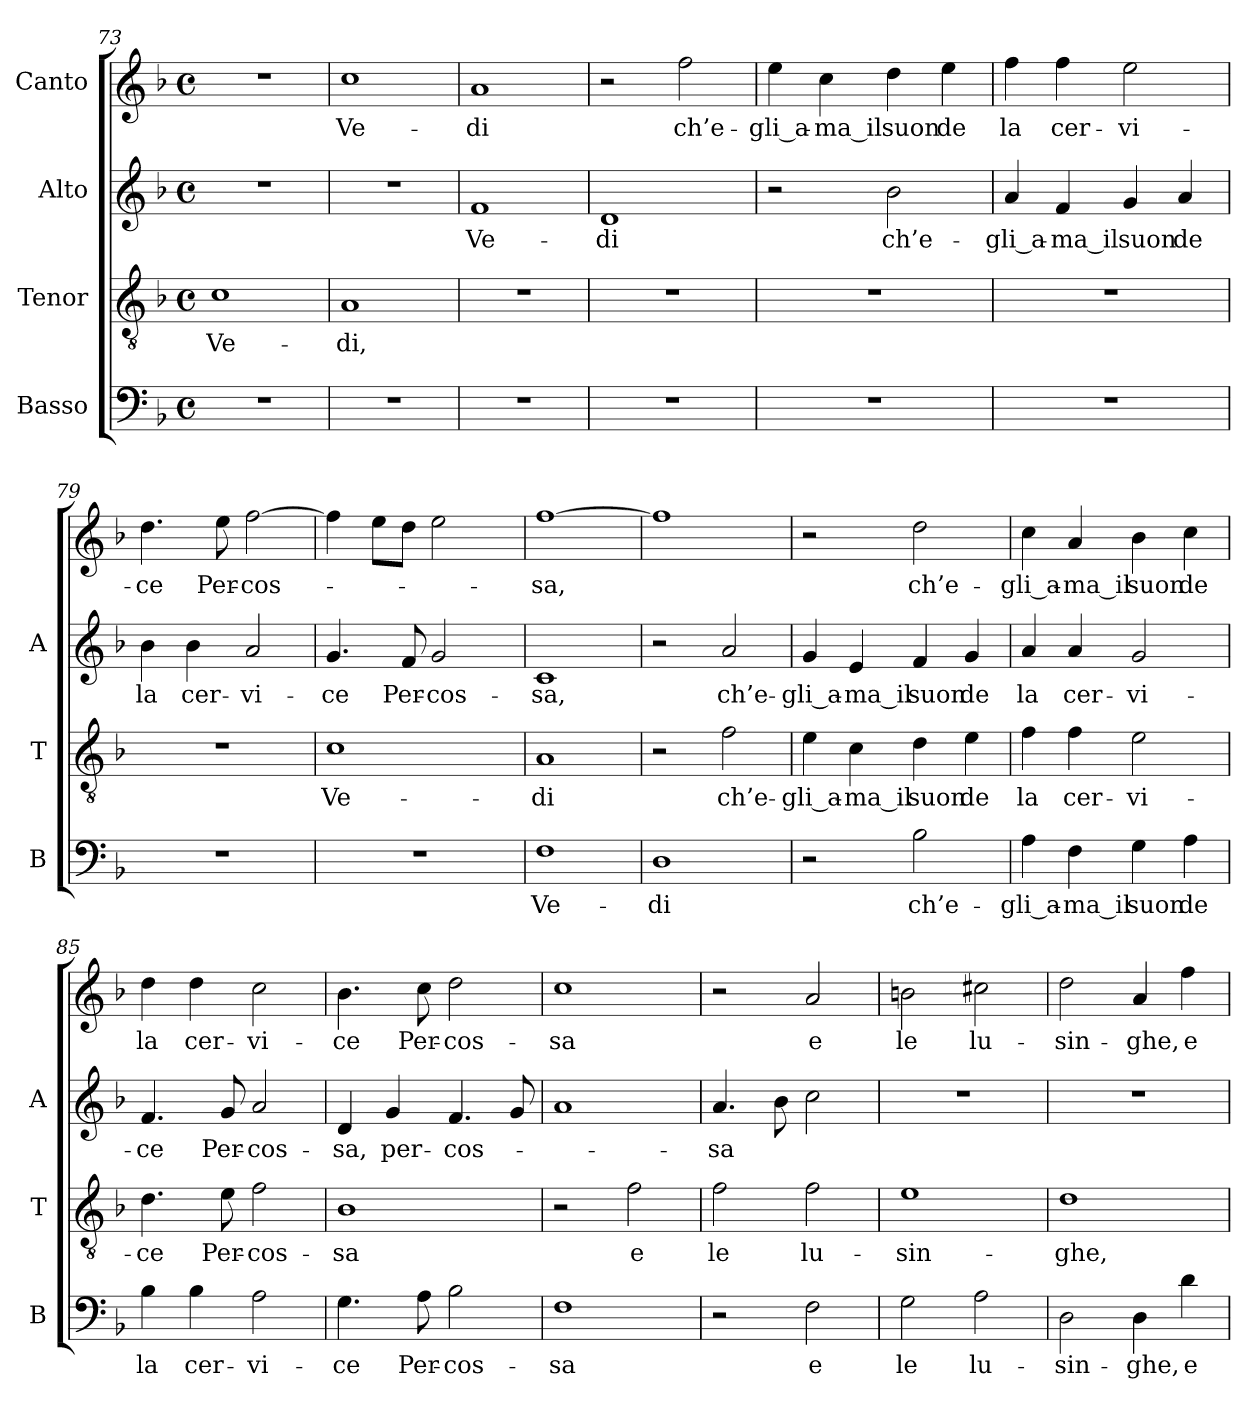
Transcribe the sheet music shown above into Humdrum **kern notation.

**kern	**text	**kern	**text	**kern	**text	**kern	**text
*part4	*part4	*part3	*part3	*part2	*part2	*part1	*part1
*staff4	*staff4	*staff3	*staff3	*staff2	*staff2	*staff1	*staff1
*I"Basso	*	*I"Tenor	*	*I"Alto	*	*I"Canto	*
*I'B	*	*I'T	*	*I'A	*	*	*
!!LO:PB:g=z
*clefF4	*	*clefGv2	*	*clefG2	*	*clefG2	*
*k[b-]	*	*k[b-]	*	*k[b-]	*	*k[b-]	*
*F:	*	*F:	*	*F:	*	*F:	*
*M4/4	*	*M4/4	*	*M4/4	*	*M4/4	*
*met(c)	*	*met(c)	*	*met(c)	*	*met(c)	*
=73	=73	=73	=73	=73	=73	=73	=73
1r	.	1c	Ve-	1r	.	1r	.
=74	=74	=74	=74	=74	=74	=74	=74
1r	.	1A	-di,	1r	.	1cc	Ve-
=75	=75	=75	=75	=75	=75	=75	=75
1r	.	1r	.	1f	Ve-	1a	-di
=76	=76	=76	=76	=76	=76	=76	=76
1r	.	1r	.	1d	-di	2r	.
.	.	.	.	.	.	2ff	ch’e-
=77	=77	=77	=77	=77	=77	=77	=77
1r	.	1r	.	2r	.	4ee	gli_a-
.	.	.	.	.	.	4cc	-ma_il
.	.	.	.	2b-	ch’e-	4dd	-suon
.	.	.	.	.	.	4ee	-de
=78	=78	=78	=78	=78	=78	=78	=78
1r	.	1r	.	4a	gli_a-	4ff	-la
.	.	.	.	4f	-ma_il	4ff	cer-
.	.	.	.	4g	-suon	2ee	vi-
.	.	.	.	4a	-de	.	.
=79	=79	=79	=79	=79	=79	=79	=79
1r	.	1r	.	4b-	-la	4.dd	-ce
.	.	.	.	4b-	cer-	.	.
.	.	.	.	.	.	8ee	Per-
.	.	.	.	2a	vi-	[2ff	cos-
=80	=80	=80	=80	=80	=80	=80	=80
1r	.	1c	Ve-	4.g	-ce	4ff]	.
.	.	.	.	.	.	8eeL	.
.	.	.	.	8f	Per-	8ddJ	.
.	.	.	.	2g	cos-	2ee	.
=81	=81	=81	=81	=81	=81	=81	=81
1F	Ve-	1A	-di	1c	-sa,	[1ff	-sa,
=82	=82	=82	=82	=82	=82	=82	=82
1D	-di	2r	.	2r	.	1ff]	.
.	.	2f	ch’e-	2a	ch’e-	.	.
=83	=83	=83	=83	=83	=83	=83	=83
2r	.	4e	gli_a-	4g	gli_a-	2r	.
.	.	4c	-ma_il	4e	-ma_il	.	.
2B-	ch’e-	4d	-suon	4f	-suon	2dd	ch’e-
.	.	4e	-de	4g	-de	.	.
=84	=84	=84	=84	=84	=84	=84	=84
4A	gli_a-	4f	-la	4a	-la	4cc	gli_a-
4F	-ma_il	4f	cer-	4a	cer-	4a	-ma_il
4G	-suon	2e	vi-	2g	vi-	4b-	-suon
4A	-de	.	.	.	.	4cc	-de
=85	=85	=85	=85	=85	=85	=85	=85
4B-	-la	4.d	-ce	4.f	-ce	4dd	-la
4B-	cer-	.	.	.	.	4dd	cer-
.	.	8e	Per-	8g	Per-	.	.
2A	vi-	2f	cos-	2a	cos-	2cc	vi-
=86	=86	=86	=86	=86	=86	=86	=86
4.G	-ce	1B-	-sa	4d	-sa,	4.b-	-ce
.	.	.	.	4g	per-	.	.
8A	Per-	.	.	.	.	8cc	Per-
2B-	cos-	.	.	4.f	cos-	2dd	cos-
.	.	.	.	8g	.	.	.
=87	=87	=87	=87	=87	=87	=87	=87
1F	-sa	2r	.	1a	.	1cc	-sa
.	.	2f	-e	.	.	.	.
=88	=88	=88	=88	=88	=88	=88	=88
2r	.	2f	-le	4.a	-sa	2r	.
.	.	.	.	8b-	.	.	.
2F	-e	2f	lu-	2cc	.	2a	-e
=89	=89	=89	=89	=89	=89	=89	=89
2G	-le	1e	sin-	1r	.	2bn	-le
2A	lu-	.	.	.	.	2cc#X	lu-
=90	=90	=90	=90	=90	=90	=90	=90
2D	sin-	1d	-ghe,	1r	.	2dd	sin-
4D	-ghe,	.	.	.	.	4a	-ghe,
4d	-e	.	.	.	.	4ff	-e
=	=	=	=	=	=	=	=
*-	*-	*-	*-	*-	*-	*-	*-
